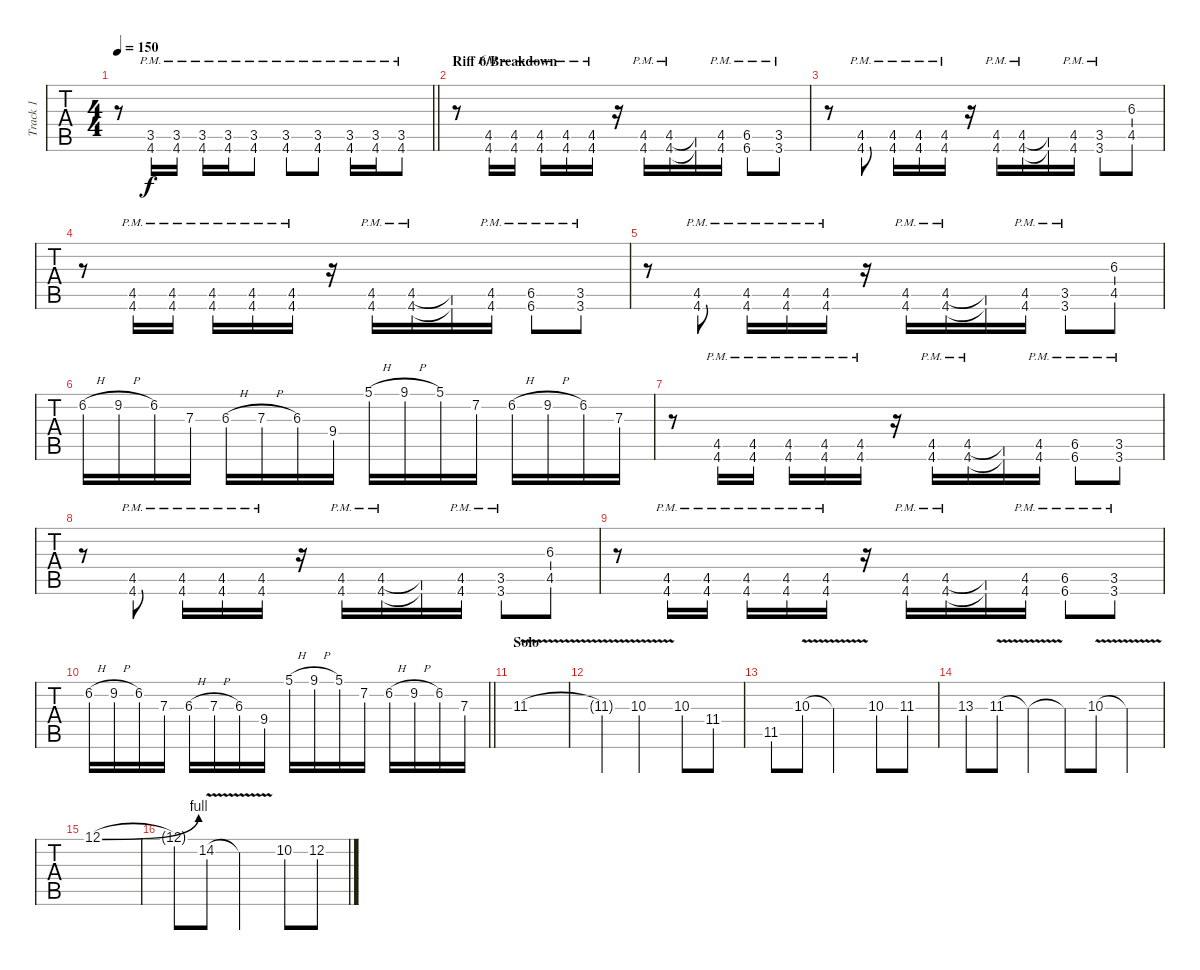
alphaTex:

\track ("Track 1" "Track 1") {instrument overdrivenguitar}
\staff {tabs}
\tuning (Bb3 F3 Db3 Ab2 Eb2 Ab1) {hide}
\ts (4 4)
\tempo 150
\clef f4
\barLineRight lightlight
\ks c
r.8{dy f} (3.5{pm} 4.6{pm}).16 (3.5{pm} 4.6{pm}).16 (3.5{pm} 4.6{pm}).16 (3.5{pm} 4.6{pm}).16 (3.5{pm} 4.6{pm}).8 (3.5{pm} 4.6{pm}).8 (3.5{pm} 4.6{pm}).8 (3.5{pm} 4.6{pm}).16 (3.5{pm} 4.6{pm}).16 (3.5{pm} 4.6{pm}).8 |
\section ("" "Riff 6/Breakdown")
r.8 (4.5{pm} 4.6{pm}).16 (4.5{pm} 4.6{pm}).16 (4.5{pm} 4.6{pm}).16 (4.5{pm} 4.6{pm}).16 (4.5{pm} 4.6{pm}).16 r.16 (4.5{pm} 4.6{pm}).16 (4.5{pm} 4.6{pm}).16 (4.5{t} 4.6{t}).16 (4.5{pm} 4.6{pm}).16 (6.5{pm} 6.6{pm}).8 (3.5{pm} 3.6{pm}).8 |
r.8 (4.5{pm} 4.6{pm}).8 (4.5{pm} 4.6{pm}).16 (4.5{pm} 4.6{pm}).16 (4.5{pm} 4.6{pm}).16 r.16 (4.5{pm} 4.6{pm}).16 (4.5{pm} 4.6{pm}).16 (4.5{t} 4.6{t}).16 (4.5{pm} 4.6{pm}).16 (3.5{pm} 3.6{pm}).8 (6.3 4.5).8 |
r.8 (4.5{pm} 4.6{pm}).16 (4.5{pm} 4.6{pm}).16 (4.5{pm} 4.6{pm}).16 (4.5{pm} 4.6{pm}).16 (4.5{pm} 4.6{pm}).16 r.16 (4.5{pm} 4.6{pm}).16 (4.5{pm} 4.6{pm}).16 (4.5{t} 4.6{t}).16 (4.5{pm} 4.6{pm}).16 (6.5{pm} 6.6{pm}).8 (3.5{pm} 3.6{pm}).8 |
r.8 (4.5{pm} 4.6{pm}).8 (4.5{pm} 4.6{pm}).16 (4.5{pm} 4.6{pm}).16 (4.5{pm} 4.6{pm}).16 r.16 (4.5{pm} 4.6{pm}).16 (4.5{pm} 4.6{pm}).16 (4.5{t} 4.6{t}).16 (4.5{pm} 4.6{pm}).16 (3.5{pm} 3.6{pm}).8 (6.3 4.5).8 |
6.2{h}.16 9.2{h}.16 6.2.16 7.3.16 6.3{h}.16 7.3{h}.16 6.3.16 9.4.16 5.1{h}.16 9.1{h}.16 5.1.16 7.2.16 6.2{h}.16 9.2{h}.16 6.2.16 7.3.16 |
r.8 (4.5{pm} 4.6{pm}).16 (4.5{pm} 4.6{pm}).16 (4.5{pm} 4.6{pm}).16 (4.5{pm} 4.6{pm}).16 (4.5{pm} 4.6{pm}).16 r.16 (4.5{pm} 4.6{pm}).16 (4.5{pm} 4.6{pm}).16 (4.5{t} 4.6{t}).16 (4.5{pm} 4.6{pm}).16 (6.5{pm} 6.6{pm}).8 (3.5{pm} 3.6{pm}).8 |
r.8 (4.5{pm} 4.6{pm}).8 (4.5{pm} 4.6{pm}).16 (4.5{pm} 4.6{pm}).16 (4.5{pm} 4.6{pm}).16 r.16 (4.5{pm} 4.6{pm}).16 (4.5{pm} 4.6{pm}).16 (4.5{t} 4.6{t}).16 (4.5{pm} 4.6{pm}).16 (3.5{pm} 3.6{pm}).8 (6.3 4.5).8 |
r.8 (4.5{pm} 4.6{pm}).16 (4.5{pm} 4.6{pm}).16 (4.5{pm} 4.6{pm}).16 (4.5{pm} 4.6{pm}).16 (4.5{pm} 4.6{pm}).16 r.16 (4.5{pm} 4.6{pm}).16 (4.5{pm} 4.6{pm}).16 (4.5{t} 4.6{t}).16 (4.5{pm} 4.6{pm}).16 (6.5{pm} 6.6{pm}).8 (3.5{pm} 3.6{pm}).8 |
\barLineRight lightlight
6.2{h}.16 9.2{h}.16 6.2.16 7.3.16 6.3{h}.16 7.3{h}.16 6.3.16 9.4.16 5.1{h}.16 9.1{h}.16 5.1.16 7.2.16 6.2{h}.16 9.2{h}.16 6.2.16 7.3.16 |
\section ("" "Solo")
11.3{v}.1 |
11.3{t}.4 10.3{v}.2 10.3.8 11.4.8 |
11.5.8 10.3{v}.8 10.3{t}.2 10.3.8 11.3.8 |
13.3.8 11.3{v}.8 11.3{t}.4 11.3{t}.8 10.3{v}.8 10.3{t}.4 |
12.1{be (bend 0 0 60 4)}.1 |
12.1{t}.8 14.2{v}.8 14.2{t}.2 10.2.8 12.2.8
